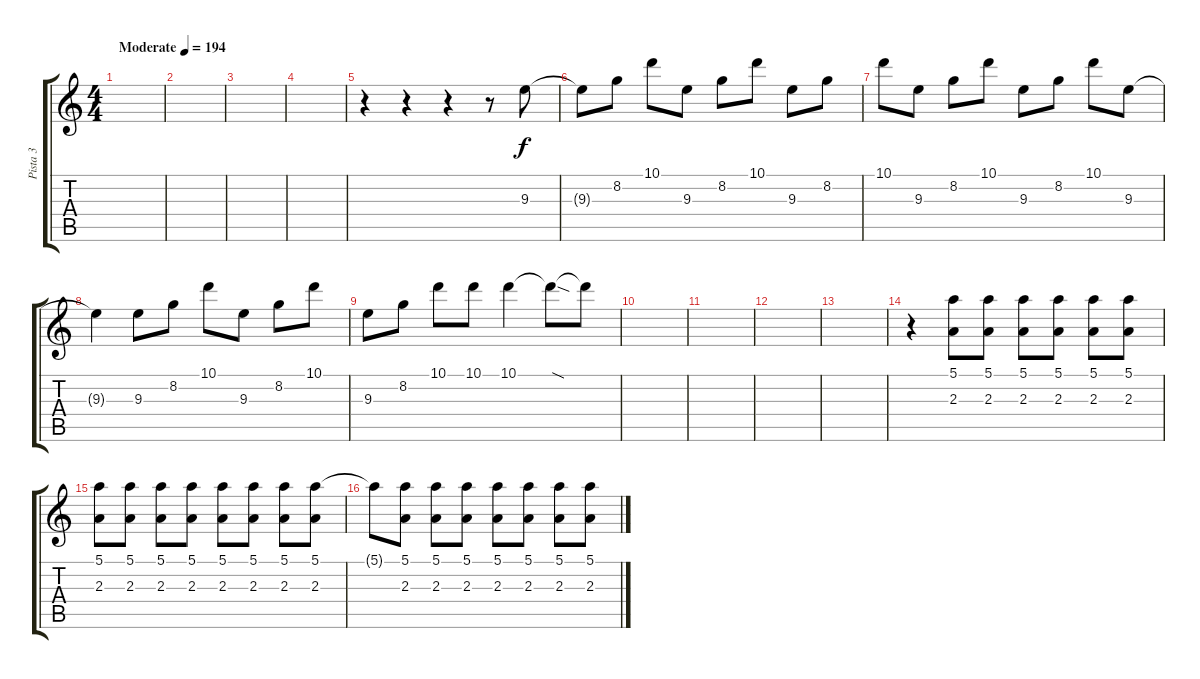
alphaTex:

\track ("Pista 3" "Pista 3") {instrument overdrivenguitar}
\staff {score tabs}
\tuning (E4 B3 G3 D3 A2 D2) {hide}
\ts (4 4)
\tempo (194 "Moderate")
\clef g2
\ks c
|
|
|
|
r.4 r.4 r.4 r.8 9.3.8 |
9.3{t}.8 8.2.8 10.1.8 9.3.8 8.2.8 10.1.8 9.3.8 8.2.8 |
10.1.8 9.3.8 8.2.8 10.1.8 9.3.8 8.2.8 10.1.8 9.3.8 |
9.3{t}.4 9.3.8 8.2.8 10.1.8 9.3.8 8.2.8 10.1.8 |
9.3.8 8.2.8 10.1.8 10.1.8 10.1.4 10.1{sod t}.8 10.1{t}.8 |
|
|
|
|
r.4 (5.1 2.3).8 (5.1 2.3).8 (5.1 2.3).8 (5.1 2.3).8 (5.1 2.3).8 (5.1 2.3).8 |
(5.1 2.3).8 (5.1 2.3).8 (5.1 2.3).8 (5.1 2.3).8 (5.1 2.3).8 (5.1 2.3).8 (5.1 2.3).8 (5.1 2.3).8 |
5.1{t}.8 (5.1 2.3).8 (5.1 2.3).8 (5.1 2.3).8 (5.1 2.3).8 (5.1 2.3).8 (5.1 2.3).8 (5.1 2.3).8
